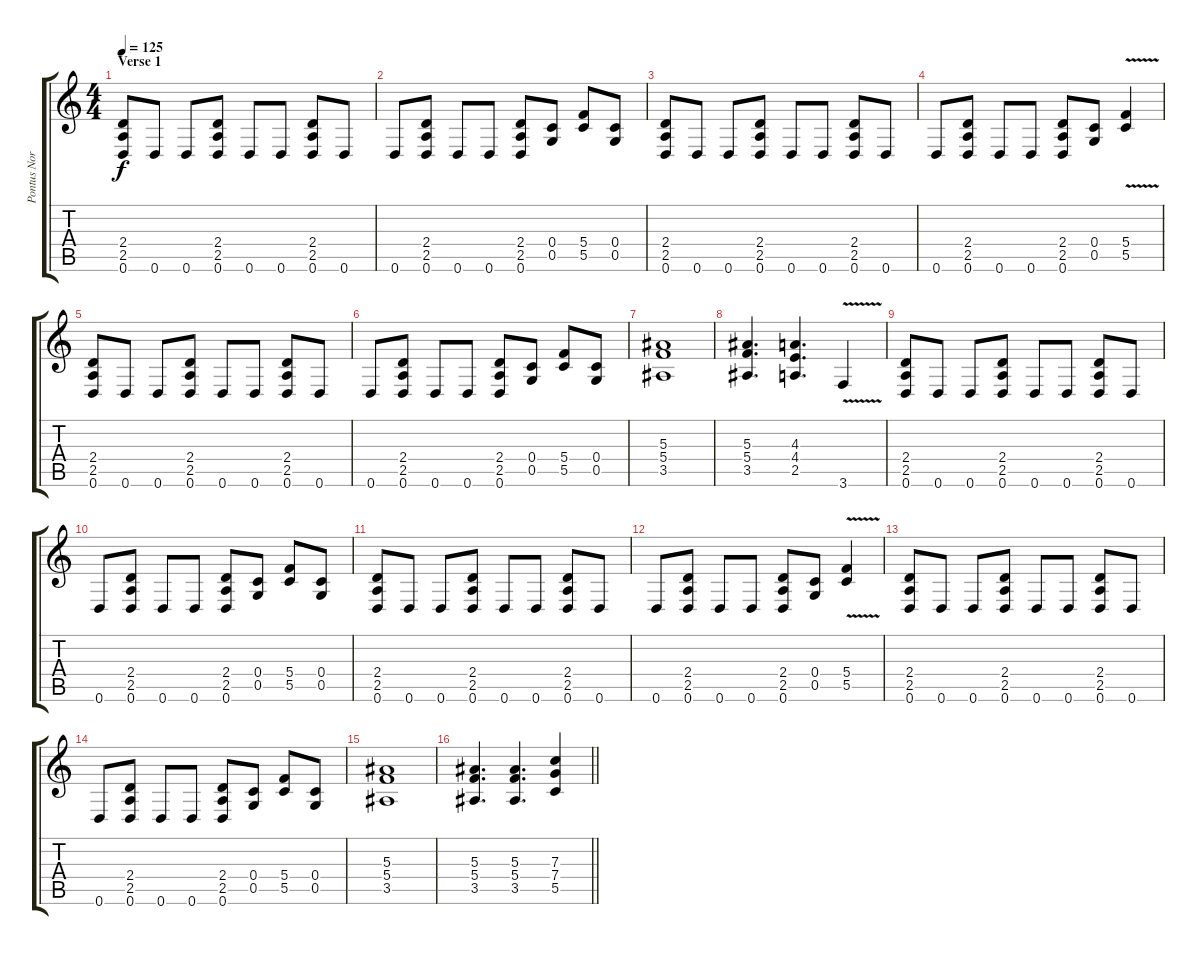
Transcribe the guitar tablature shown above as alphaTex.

\track ("Pontus Norgren" "Pontus Nor") {instrument distortionguitar}
\staff {score tabs}
\tuning (D4 A3 F3 C3 G2 D2) {hide}
\ts (4 4)
\section ("" "Verse 1")
\tempo 125
\clef g2
\ks c
(2.4 2.5 0.6).8{dy f} 0.6.8 0.6.8 (2.4 2.5 0.6).8 0.6.8 0.6.8 (2.4 2.5 0.6).8 0.6.8 |
0.6.8 (2.4 2.5 0.6).8 0.6.8 0.6.8 (2.4 2.5 0.6).8 (0.4 0.5).8 (5.4 5.5).8 (0.4 0.5).8 |
(2.4 2.5 0.6).8 0.6.8 0.6.8 (2.4 2.5 0.6).8 0.6.8 0.6.8 (2.4 2.5 0.6).8 0.6.8 |
0.6.8 (2.4 2.5 0.6).8 0.6.8 0.6.8 (2.4 2.5 0.6).8 (0.4 0.5).8 (5.4{v} 5.5{v}).4 |
(2.4 2.5 0.6).8 0.6.8 0.6.8 (2.4 2.5 0.6).8 0.6.8 0.6.8 (2.4 2.5 0.6).8 0.6.8 |
0.6.8 (2.4 2.5 0.6).8 0.6.8 0.6.8 (2.4 2.5 0.6).8 (0.4 0.5).8 (5.4 5.5).8 (0.4 0.5).8 |
(5.3 5.4 3.5).1 |
(5.3 5.4 3.5).4{d} (4.3 4.4 2.5).4{d} 3.6{v}.4 |
(2.4 2.5 0.6).8 0.6.8 0.6.8 (2.4 2.5 0.6).8 0.6.8 0.6.8 (2.4 2.5 0.6).8 0.6.8 |
0.6.8 (2.4 2.5 0.6).8 0.6.8 0.6.8 (2.4 2.5 0.6).8 (0.4 0.5).8 (5.4 5.5).8 (0.4 0.5).8 |
(2.4 2.5 0.6).8 0.6.8 0.6.8 (2.4 2.5 0.6).8 0.6.8 0.6.8 (2.4 2.5 0.6).8 0.6.8 |
0.6.8 (2.4 2.5 0.6).8 0.6.8 0.6.8 (2.4 2.5 0.6).8 (0.4 0.5).8 (5.4{v} 5.5{v}).4 |
(2.4 2.5 0.6).8 0.6.8 0.6.8 (2.4 2.5 0.6).8 0.6.8 0.6.8 (2.4 2.5 0.6).8 0.6.8 |
0.6.8 (2.4 2.5 0.6).8 0.6.8 0.6.8 (2.4 2.5 0.6).8 (0.4 0.5).8 (5.4 5.5).8 (0.4 0.5).8 |
(5.3 5.4 3.5).1 |
\barLineRight lightlight
(5.3 5.4 3.5).4{d} (5.3 5.4 3.5).4{d} (7.3 7.4 5.5).4
